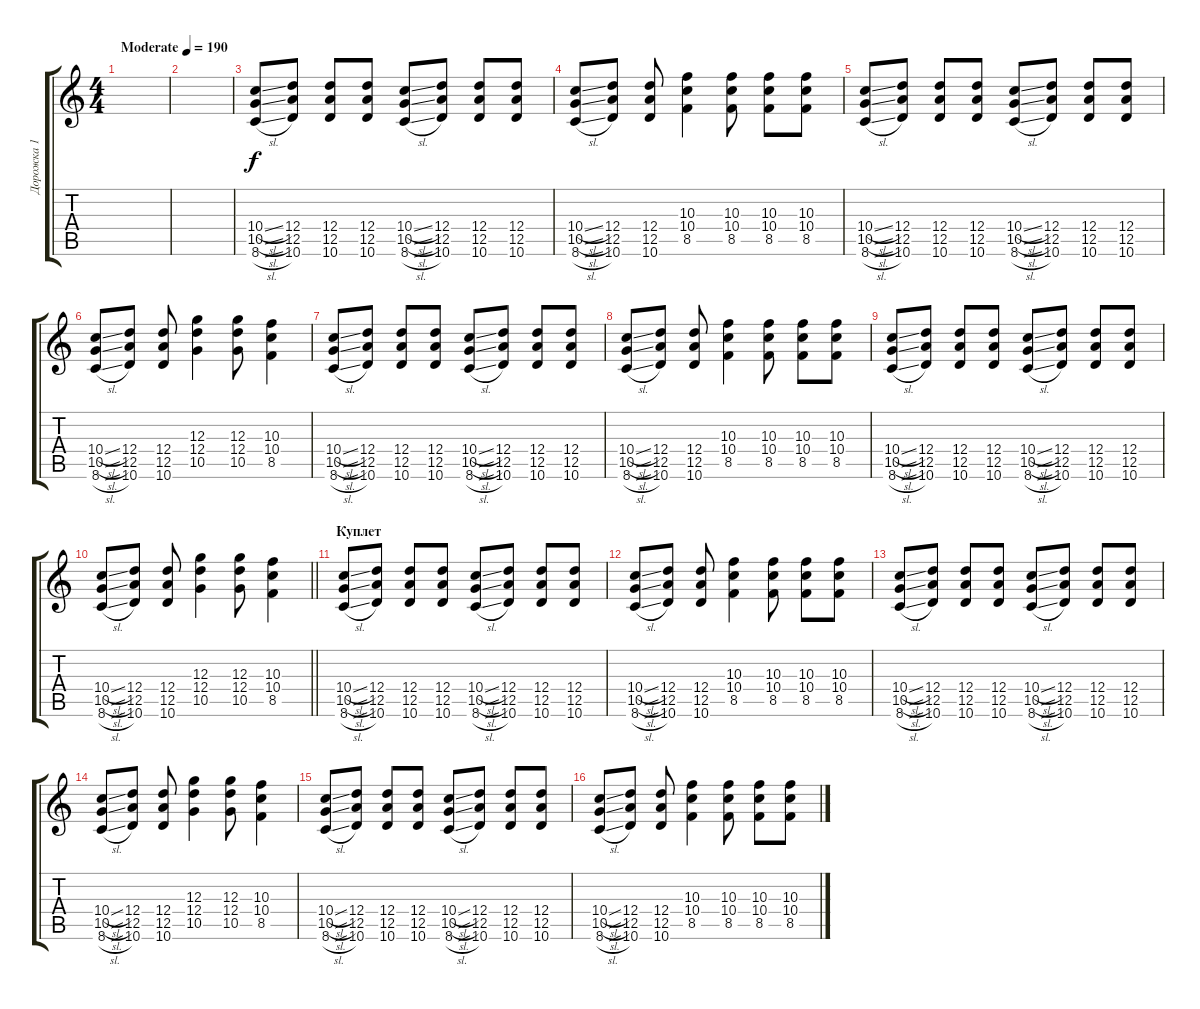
\track ("Дорожка 1" "Дорожка 1") {instrument distortionguitar}
\staff {score tabs}
\tuning (E4 B3 G3 D3 A2 E2) {hide}
\ts (4 4)
\tempo (190 "Moderate")
\clef g2
\ks c
|
|
(10.4{sl} 10.5{sl} 8.6{sl}).8 (12.4 12.5 10.6).8 (12.4 12.5 10.6).8 (12.4 12.5 10.6).8 (10.4{sl} 10.5{sl} 8.6{sl}).8 (12.4 12.5 10.6).8 (12.4 12.5 10.6).8 (12.4 12.5 10.6).8 |
(10.4{sl} 10.5{sl} 8.6{sl}).8 (12.4 12.5 10.6).8 (12.4 12.5 10.6).8 (10.3 10.4 8.5).4 (10.3 10.4 8.5).8 (10.3 10.4 8.5).8 (10.3 10.4 8.5).8 |
(10.4{sl} 10.5{sl} 8.6{sl}).8 (12.4 12.5 10.6).8 (12.4 12.5 10.6).8 (12.4 12.5 10.6).8 (10.4{sl} 10.5{sl} 8.6{sl}).8 (12.4 12.5 10.6).8 (12.4 12.5 10.6).8 (12.4 12.5 10.6).8 |
(10.4{sl} 10.5{sl} 8.6{sl}).8 (12.4 12.5 10.6).8 (12.4 12.5 10.6).8 (12.3 12.4 10.5).4 (12.3 12.4 10.5).8 (10.3 10.4 8.5).4 |
(10.4{sl} 10.5{sl} 8.6{sl}).8 (12.4 12.5 10.6).8 (12.4 12.5 10.6).8 (12.4 12.5 10.6).8 (10.4{sl} 10.5{sl} 8.6{sl}).8 (12.4 12.5 10.6).8 (12.4 12.5 10.6).8 (12.4 12.5 10.6).8 |
(10.4{sl} 10.5{sl} 8.6{sl}).8 (12.4 12.5 10.6).8 (12.4 12.5 10.6).8 (10.3 10.4 8.5).4 (10.3 10.4 8.5).8 (10.3 10.4 8.5).8 (10.3 10.4 8.5).8 |
(10.4{sl} 10.5{sl} 8.6{sl}).8 (12.4 12.5 10.6).8 (12.4 12.5 10.6).8 (12.4 12.5 10.6).8 (10.4{sl} 10.5{sl} 8.6{sl}).8 (12.4 12.5 10.6).8 (12.4 12.5 10.6).8 (12.4 12.5 10.6).8 |
\barLineRight lightlight
(10.4{sl} 10.5{sl} 8.6{sl}).8 (12.4 12.5 10.6).8 (12.4 12.5 10.6).8 (12.3 12.4 10.5).4 (12.3 12.4 10.5).8 (10.3 10.4 8.5).4 |
\section ("" "Куплет")
(10.4{sl} 10.5{sl} 8.6{sl}).8 (12.4 12.5 10.6).8 (12.4 12.5 10.6).8 (12.4 12.5 10.6).8 (10.4{sl} 10.5{sl} 8.6{sl}).8 (12.4 12.5 10.6).8 (12.4 12.5 10.6).8 (12.4 12.5 10.6).8 |
(10.4{sl} 10.5{sl} 8.6{sl}).8 (12.4 12.5 10.6).8 (12.4 12.5 10.6).8 (10.3 10.4 8.5).4 (10.3 10.4 8.5).8 (10.3 10.4 8.5).8 (10.3 10.4 8.5).8 |
(10.4{sl} 10.5{sl} 8.6{sl}).8 (12.4 12.5 10.6).8 (12.4 12.5 10.6).8 (12.4 12.5 10.6).8 (10.4{sl} 10.5{sl} 8.6{sl}).8 (12.4 12.5 10.6).8 (12.4 12.5 10.6).8 (12.4 12.5 10.6).8 |
(10.4{sl} 10.5{sl} 8.6{sl}).8 (12.4 12.5 10.6).8 (12.4 12.5 10.6).8 (12.3 12.4 10.5).4 (12.3 12.4 10.5).8 (10.3 10.4 8.5).4 |
(10.4{sl} 10.5{sl} 8.6{sl}).8 (12.4 12.5 10.6).8 (12.4 12.5 10.6).8 (12.4 12.5 10.6).8 (10.4{sl} 10.5{sl} 8.6{sl}).8 (12.4 12.5 10.6).8 (12.4 12.5 10.6).8 (12.4 12.5 10.6).8 |
(10.4{sl} 10.5{sl} 8.6{sl}).8 (12.4 12.5 10.6).8 (12.4 12.5 10.6).8 (10.3 10.4 8.5).4 (10.3 10.4 8.5).8 (10.3 10.4 8.5).8 (10.3 10.4 8.5).8
